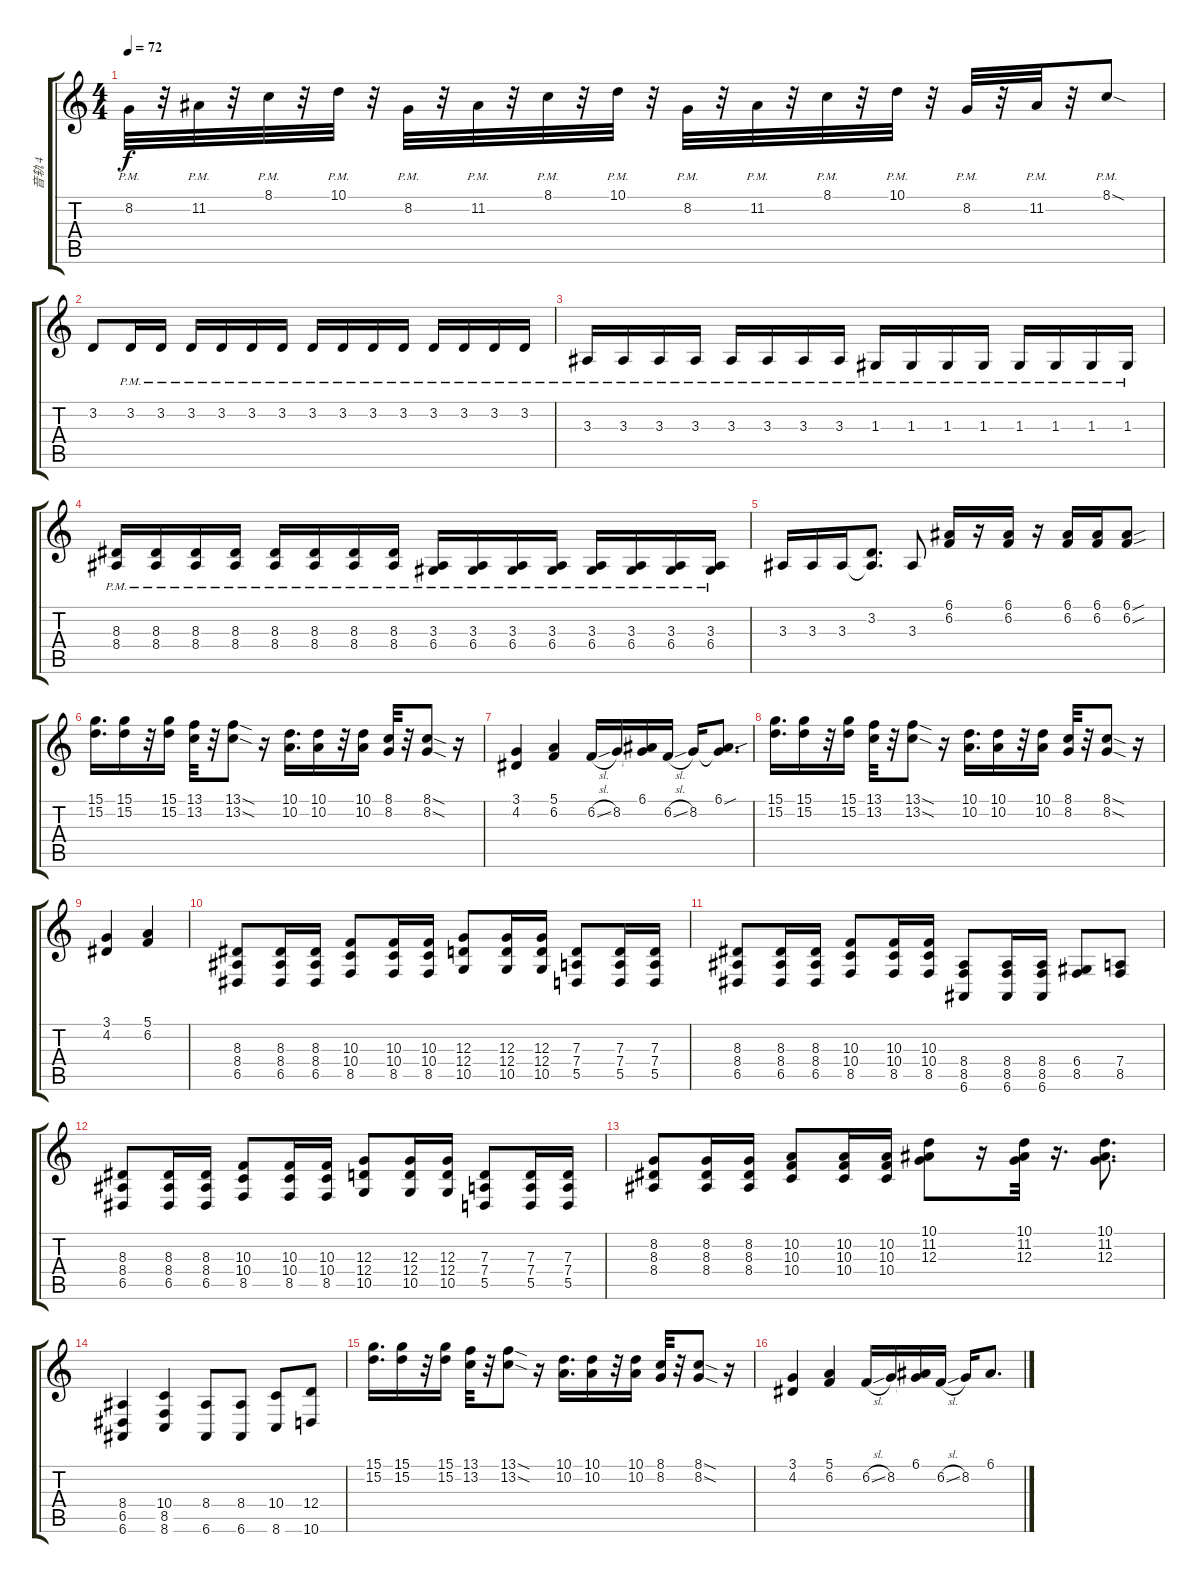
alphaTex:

\track ("音轨 4" "音轨 4") {instrument lead2sawtooth}
\staff {score tabs}
\tuning (E4 B3 G3 D3 A2 E2) {hide}
\ts (4 4)
\tempo 72
\clef g2
\ks c
8.2{pm}.32{dy f} r.32 11.2{pm}.32 r.32 8.1{pm}.32 r.32 10.1{pm}.32 r.32 8.2{pm}.32 r.32 11.2{pm}.32 r.32 8.1{pm}.32 r.32 10.1{pm}.32 r.32 8.2{pm}.32 r.32 11.2{pm}.32 r.32 8.1{pm}.32 r.32 10.1{pm}.32 r.32 8.2{pm}.32 r.32 11.2{pm}.32 r.32 8.1{sod pm}.8 |
3.2.8 3.2{pm}.16 3.2{pm}.16 3.2{pm}.16 3.2{pm}.16 3.2{pm}.16 3.2{pm}.16 3.2{pm}.16 3.2{pm}.16 3.2{pm}.16 3.2{pm}.16 3.2{pm}.16 3.2{pm}.16 3.2{pm}.16 3.2{pm}.16 |
3.3{pm}.16 3.3{pm}.16 3.3{pm}.16 3.3{pm}.16 3.3{pm}.16 3.3{pm}.16 3.3{pm}.16 3.3{pm}.16 1.3{pm}.16 1.3{pm}.16 1.3{pm}.16 1.3{pm}.16 1.3{pm}.16 1.3{pm}.16 1.3{pm}.16 1.3{pm}.16 |
(8.3{pm} 8.4{pm}).16 (8.3{pm} 8.4{pm}).16 (8.3{pm} 8.4{pm}).16 (8.3{pm} 8.4{pm}).16 (8.3{pm} 8.4{pm}).16 (8.3{pm} 8.4{pm}).16 (8.3{pm} 8.4{pm}).16 (8.3{pm} 8.4{pm}).16 (3.3{pm} 6.4{pm}).16 (3.3{pm} 6.4{pm}).16 (3.3{pm} 6.4{pm}).16 (3.3{pm} 6.4{pm}).16 (3.3{pm} 6.4{pm}).16 (3.3{pm} 6.4{pm}).16 (3.3{pm} 6.4{pm}).16 (3.3{pm} 6.4{pm}).16 |
3.3.16 3.3.16 3.3.16 (3.2 3.3{t}).8{d} 3.3.8 (6.1 6.2).16 r.16 (6.1 6.2).16 r.16 (6.1 6.2).16 (6.1 6.2).16 (6.1{sou} 6.2{sou}).8 |
(15.1 15.2).16{d} (15.1 15.2).16 r.32 (15.1 15.2).16 (13.1 13.2).32 r.32 (13.1{sod} 13.2{sod}).8 r.16 (10.1 10.2).16{d} (10.1 10.2).16 r.32 (10.1 10.2).16 (8.1 8.2).32 r.32 (8.1{sod} 8.2{sod}).8 r.16 |
(3.1 4.2).4 (5.1 6.2).4 6.2{sl}.16 8.2.16 (6.1 8.2{t}).16 6.2{sl}.16 8.2.16 (6.1{sou} 8.2{t}).8{d} |
(15.1 15.2).16{d} (15.1 15.2).16 r.32 (15.1 15.2).16 (13.1 13.2).32 r.32 (13.1{sod} 13.2{sod}).8 r.16 (10.1 10.2).16{d} (10.1 10.2).16 r.32 (10.1 10.2).16 (8.1 8.2).32 r.32 (8.1{sod} 8.2{sod}).8 r.16 |
(3.1 4.2).4 (5.1 6.2).4 |
(8.3 8.4 6.5).8 (8.3 8.4 6.5).16 (8.3 8.4 6.5).16 (10.3 10.4 8.5).8 (10.3 10.4 8.5).16 (10.3 10.4 8.5).16 (12.3 12.4 10.5).8 (12.3 12.4 10.5).16 (12.3 12.4 10.5).16 (7.3 7.4 5.5).8 (7.3 7.4 5.5).16 (7.3 7.4 5.5).16 |
(8.3 8.4 6.5).8 (8.3 8.4 6.5).16 (8.3 8.4 6.5).16 (10.3 10.4 8.5).8 (10.3 10.4 8.5).16 (10.3 10.4 8.5).16 (8.4 8.5 6.6).8 (8.4 8.5 6.6).16 (8.4 8.5 6.6).16 (6.4 8.5).8 (7.4 8.5).8 |
(8.3 8.4 6.5).8 (8.3 8.4 6.5).16 (8.3 8.4 6.5).16 (10.3 10.4 8.5).8 (10.3 10.4 8.5).16 (10.3 10.4 8.5).16 (12.3 12.4 10.5).8 (12.3 12.4 10.5).16 (12.3 12.4 10.5).16 (7.3 7.4 5.5).8 (7.3 7.4 5.5).16 (7.3 7.4 5.5).16 |
(8.2 8.3 8.4).8 (8.2 8.3 8.4).16 (8.2 8.3 8.4).16 (10.2 10.3 10.4).8 (10.2 10.3 10.4).16 (10.2 10.3 10.4).16 (10.1 11.2 12.3).8 r.16 (10.1 11.2 12.3).32 r.16{d} (10.1 11.2 12.3).8{d} |
(8.4 6.5 6.6).4 (10.4 8.5 8.6).4 (8.4 6.6).8 (8.4 6.6).8 (10.4 8.6).8 (12.4 10.6).8 |
(15.1 15.2).16{d} (15.1 15.2).16 r.32 (15.1 15.2).16 (13.1 13.2).32 r.32 (13.1{sod} 13.2{sod}).8 r.16 (10.1 10.2).16{d} (10.1 10.2).16 r.32 (10.1 10.2).16 (8.1 8.2).32 r.32 (8.1{sod} 8.2{sod}).8 r.16 |
(3.1 4.2).4 (5.1 6.2).4 6.2{sl}.16 8.2.16 (6.1 8.2{t}).16 6.2{sl}.16 8.2.16 6.1.8{d}
